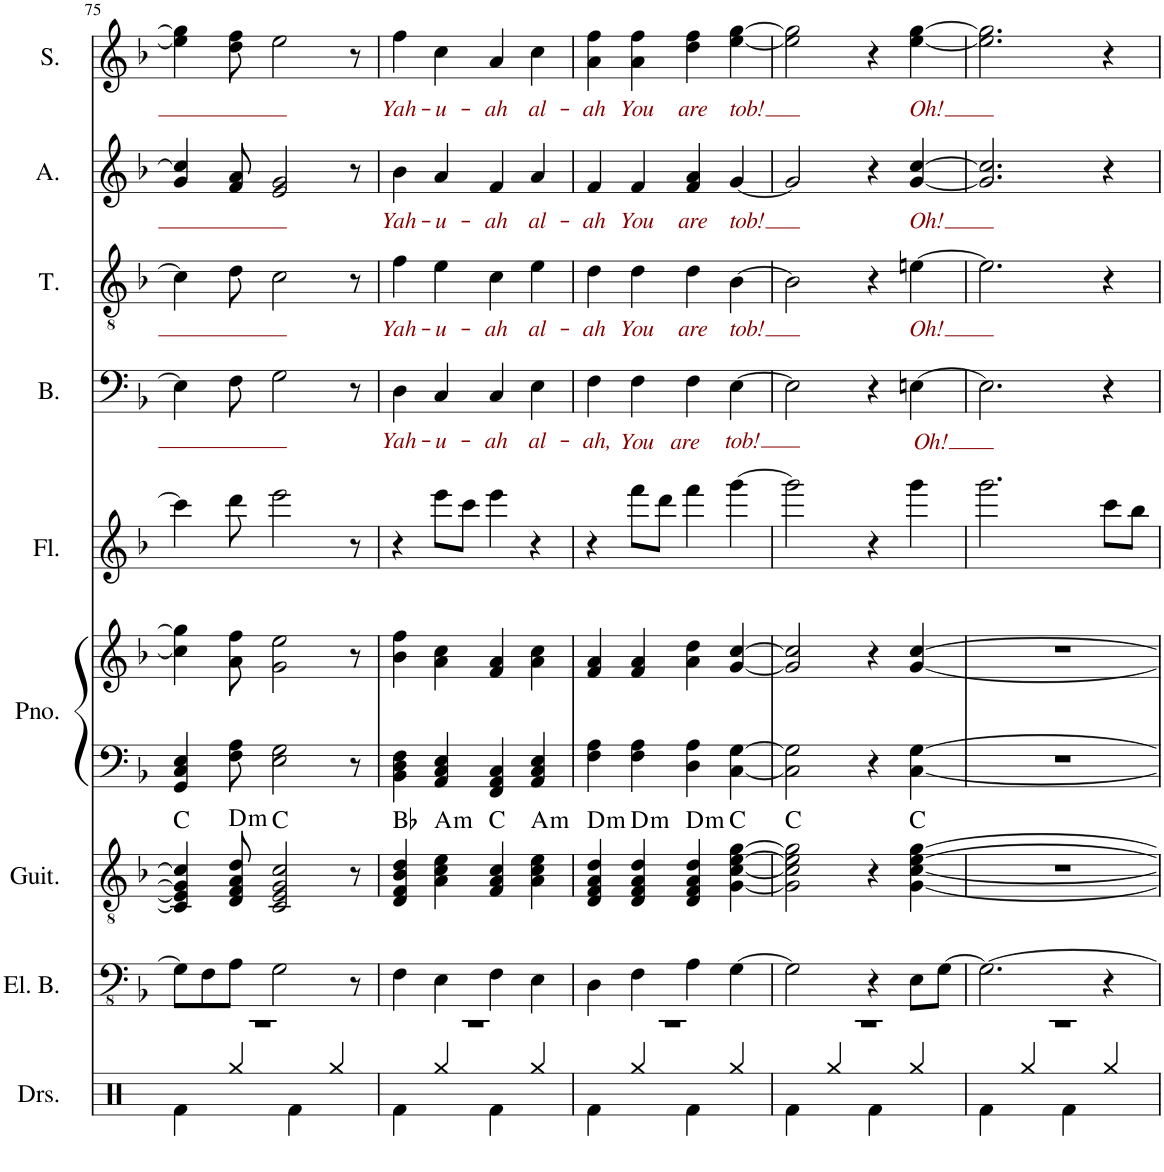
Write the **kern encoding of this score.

**kern	**kern	**harte	**kern	**kern	**kern	**kern	**text	**kern	**text	**kern	**text	**kern	**text
*part8	*part7	*part7	*part6	*part6	*part5	*part4	*part4	*part3	*part3	*part2	*part2	*part1	*part1
*staff9	*staff8	*	*staff7	*staff6	*staff5	*staff4	*staff4	*staff3	*staff3	*staff2	*staff2	*staff1	*staff1
*I"Electric Bass	*I"Acoustic Guitar	*	*I"Piano	*	*I"Flute	*I"Bass	*	*I"Tenor	*	*I"Alto	*	*I"Soprano	*
*I'El. B.	*I'Guit.	*	*I'Pno.	*	*I'Fl.	*I'B.	*	*I'T.	*	*I'A.	*	*I'S.	*
!!LO:PB:g=z
*clefFv4	*clefGv2	*	*clefF4	*clefG2	*clefG2	*clefF4	*	*clefGv2	*	*clefG2	*	*clefG2	*
*k[b-]	*k[b-]	*	*k[b-]	*k[b-]	*k[b-]	*k[b-]	*	*k[b-]	*	*k[b-]	*	*k[b-]	*
*M4/4	*M4/4	*	*M4/4	*M4/4	*M4/4	*M4/4	*	*M4/4	*	*M4/4	*	*M4/4	*
=75	=75	=75	=75	=75	=75	=75	=75	=75	=75	=75	=75	=75	=75
8GG\L]	4C/] 4E/] 4G/] 4c/]	C:maj	4GG/ 4C/ 4E/	4cc\] 4gg\]	4ccc\]	4E\]	.	4c\]	.	4g/ 4cc/]	.	4ee\] 4gg\]	.
8FF\	.	.	.	.	.	.	.	.	.	.	.	.	.
!	!	!LO:H:kt=m	!	!	!	!	!	!	!	!	!	!	!
8AA\J	8D/ 8F/ 8A/ 8d/	D:min	8F\ 8A\	8a\ 8ff\	8ddd\	8F\	.	8d\	.	8f/ 8a/	.	8dd\ 8ff\	.
2GG\	2C/ 2E/ 2G/ 2c/	C:maj	2E\ 2G\	2g\ 2ee\	2eee\	2G\	.	2c\	.	2e/ 2g/	.	2ee\	.
8r	8r	.	8r	8r	8r	8r	.	8r	.	8r	.	8r	.
=76	=76	=76	=76	=76	=76	=76	=76	=76	=76	=76	=76	=76	=76
!	!	!	!	!	!	!	!LO:LY:b:color=#850000	!	!LO:LY:b:color=#850000	!	!LO:LY:b:color=#850000	!	!LO:LY:b:color=#850000
4FF\	4D/ 4F/ 4B-/ 4d/	Bb:maj	4BB-\ 4D\ 4F\	4b-\ 4ff\	4r	4D\	Yah-	4f\	Yah-	4b-\	Yah-	4ff\	Yah-
!	!	!LO:H:kt=m	!	!	!	!	!LO:LY:b:color=#850000	!	!LO:LY:b:color=#850000	!	!LO:LY:b:color=#850000	!	!LO:LY:b:color=#850000
4EE\	4A\ 4c\ 4e\	A:min	4AA/ 4C/ 4E/	4a\ 4cc\	8eee\L	4C/	-u-	4e\	-u-	4a/	-u-	4cc\	-u-
.	.	.	.	.	8ccc\J	.	.	.	.	.	.	.	.
!	!	!	!	!	!	!	!LO:LY:b:color=#850000	!	!LO:LY:b:color=#850000	!	!LO:LY:b:color=#850000	!	!LO:LY:b:color=#850000
4FF\	4F/ 4A/ 4c/	C:maj	4FF/ 4AA/ 4C/	4f/ 4a/	4eee\	4C/	-ah	4c\	-ah	4f/	-ah	4a/	-ah
!	!	!LO:H:kt=m	!	!	!	!	!LO:LY:b:color=#850000	!	!LO:LY:b:color=#850000	!	!LO:LY:b:color=#850000	!	!LO:LY:b:color=#850000
4EE\	4A\ 4c\ 4e\	A:min	4AA/ 4C/ 4E/	4a\ 4cc\	4r	4E\	al-	4e\	al-	4a/	al-	4cc\	al-
=77	=77	=77	=77	=77	=77	=77	=77	=77	=77	=77	=77	=77	=77
!	!	!LO:H:kt=m	!	!	!	!	!LO:LY:b:color=#850000	!	!LO:LY:b:color=#850000	!	!LO:LY:b:color=#850000	!	!LO:LY:b:color=#850000
4DD\	4D/ 4F/ 4A/ 4d/	D:min	4F\ 4A\	4f/ 4a/	4r	4F\	-ah,	4d\	-ah	4f/	-ah	4a\ 4ff\	-ah
!	!	!LO:H:kt=m	!	!	!	!	!LO:LY:b:color=#850000	!	!LO:LY:b:color=#850000	!	!LO:LY:b:color=#850000	!	!LO:LY:b:color=#850000
4FF\	4D/ 4F/ 4A/ 4d/	D:min	4F\ 4A\	4f/ 4a/	8fff\L	4F\	You	4d\	You	4f/	You	4a\ 4ff\	You
.	.	.	.	.	8ddd\J	.	.	.	.	.	.	.	.
!	!	!LO:H:kt=m	!	!	!	!	!LO:LY:b:color=#850000	!	!LO:LY:b:color=#850000	!	!LO:LY:b:color=#850000	!	!LO:LY:b:color=#850000
4AA\	4D/ 4F/ 4A/ 4d/	D:min	4D\ 4A\	4a\ 4dd\	4fff\	4F\	are	4d\	are	4f/ 4a/	are	4dd\ 4ff\	are
!	!	!	!	!	!	!	!LO:LY:b:color=#850000	!	!LO:LY:b:color=#850000	!	!LO:LY:b:color=#850000	!	!LO:LY:b:color=#850000
[4GG\	[4G\ [4c\ [4e\ [4g\	C:maj	[4C\ [4G\	[4g/ [4cc/	[4ggg\	[4E\	tob!	[4B-\	tob!	[4g/	tob!	[4ee\ [4gg\	tob!
=78	=78	=78	=78	=78	=78	=78	=78	=78	=78	=78	=78	=78	=78
2GG\]	2G\] 2c\] 2e\] 2g\]	C:maj	2C\] 2G\]	2g/] 2cc/]	2ggg\]	2E\]	.	2B-\]	.	2g/]	.	2ee\] 2gg\]	.
4r	4r	.	4r	4r	4r	4r	.	4r	.	4r	.	4r	.
!	!	!	!	!	!	!	!LO:LY:b:color=#850000	!	!LO:LY:b:color=#850000	!	!LO:LY:b:color=#850000	!	!LO:LY:b:color=#850000
8EE\L	[4G\ [4c\ [4e\ [4g\	C:maj	[4C\ [4G\	[4g/ [4cc/	4ggg\	[4En\	Oh!	[4en\	Oh!	[4g/ [4cc/	Oh!	[4ee\ [4gg\	Oh!
[8GG\J	.	.	.	.	.	.	.	.	.	.	.	.	.
=79	=79	=79	=79	=79	=79	=79	=79	=79	=79	=79	=79	=79	=79
2.GG\_	1r	.	1r	1r	2.ggg\	2.E\]	.	2.e\]	.	2.g/] 2.cc/]	.	2.ee\] 2.gg\]	.
4r	.	.	.	.	8ccc\L	4r	.	4r	.	4r	.	4r	.
.	.	.	.	.	8bb-\J	.	.	.	.	.	.	.	.
=	=	=	=	=	=	=	=	=	=	=	=	=	=
*-	*-	*-	*-	*-	*-	*-	*-	*-	*-	*-	*-	*-	*-
